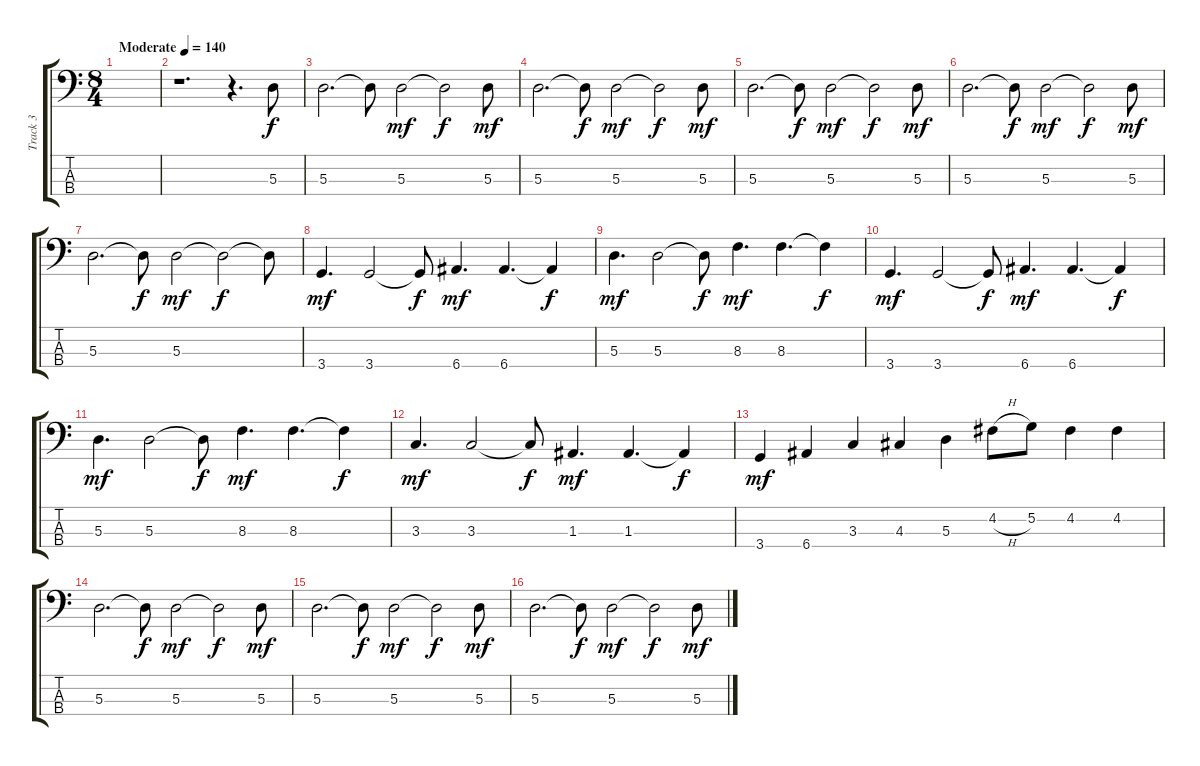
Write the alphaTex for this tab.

\track ("Track 3" "Track 3") {instrument electricbassfinger}
\staff {score tabs}
\tuning (G2 D2 A1 E1) {hide}
\ts (8 4)
\tempo (140 "Moderate")
\clef f4
\ks c
|
r.1{d} r.4{d} 5.3.8 |
5.3.2{d} 5.3{t}.8{dy f} 5.3.2{dy mf} 5.3{t}.2{dy f} 5.3.8{dy mf} |
5.3.2{d} 5.3{t}.8{dy f} 5.3.2{dy mf} 5.3{t}.2{dy f} 5.3.8{dy mf} |
5.3.2{d} 5.3{t}.8{dy f} 5.3.2{dy mf} 5.3{t}.2{dy f} 5.3.8{dy mf} |
5.3.2{d} 5.3{t}.8{dy f} 5.3.2{dy mf} 5.3{t}.2{dy f} 5.3.8{dy mf} |
5.3.2{d} 5.3{t}.8{dy f} 5.3.2{dy mf} 5.3{t}.2{dy f} 5.3{t}.8 |
3.4.4{d dy mf} 3.4.2 3.4{t}.8{dy f} 6.4.4{d dy mf} 6.4.4{d} 6.4{t}.4{dy f} |
5.3.4{d dy mf} 5.3.2 5.3{t}.8{dy f} 8.3.4{d dy mf} 8.3.4{d} 8.3{t}.4{dy f} |
3.4.4{d dy mf} 3.4.2 3.4{t}.8{dy f} 6.4.4{d dy mf} 6.4.4{d} 6.4{t}.4{dy f} |
5.3.4{d dy mf} 5.3.2 5.3{t}.8{dy f} 8.3.4{d dy mf} 8.3.4{d} 8.3{t}.4{dy f} |
3.3.4{d dy mf} 3.3.2 3.3{t}.8{dy f} 1.3.4{d dy mf} 1.3.4{d} 1.3{t}.4{dy f} |
3.4.4{dy mf} 6.4.4 3.3.4 4.3.4 5.3.4 4.2{h}.8 5.2.8 4.2.4 4.2.4 |
5.3.2{d} 5.3{t}.8{dy f} 5.3.2{dy mf} 5.3{t}.2{dy f} 5.3.8{dy mf} |
5.3.2{d} 5.3{t}.8{dy f} 5.3.2{dy mf} 5.3{t}.2{dy f} 5.3.8{dy mf} |
5.3.2{d} 5.3{t}.8{dy f} 5.3.2{dy mf} 5.3{t}.2{dy f} 5.3.8{dy mf}
